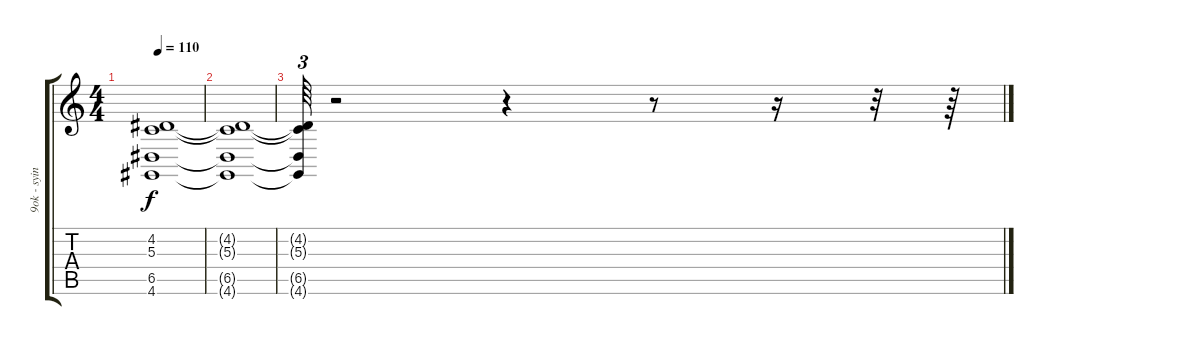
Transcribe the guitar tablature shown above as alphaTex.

\track ("9ok - syinth chorus" "9ok - syin") {instrument choiraahs}
\staff {score tabs}
\tuning (E4 B3 G3 D3 A2 E2) {hide}
\ts (4 4)
\tempo 110
\clef g2
\ks c
(4.2{t} 5.3{t} 6.5{t} 4.6{t}).1{dy f} |
(4.2{t} 5.3{t} 6.5{t} 4.6{t}).1 |
(4.2{t} 5.3{t} 6.5{t} 4.6{t}).64{tu (3 2)} r.2 r.4 r.8 r.16 r.32 r.64
